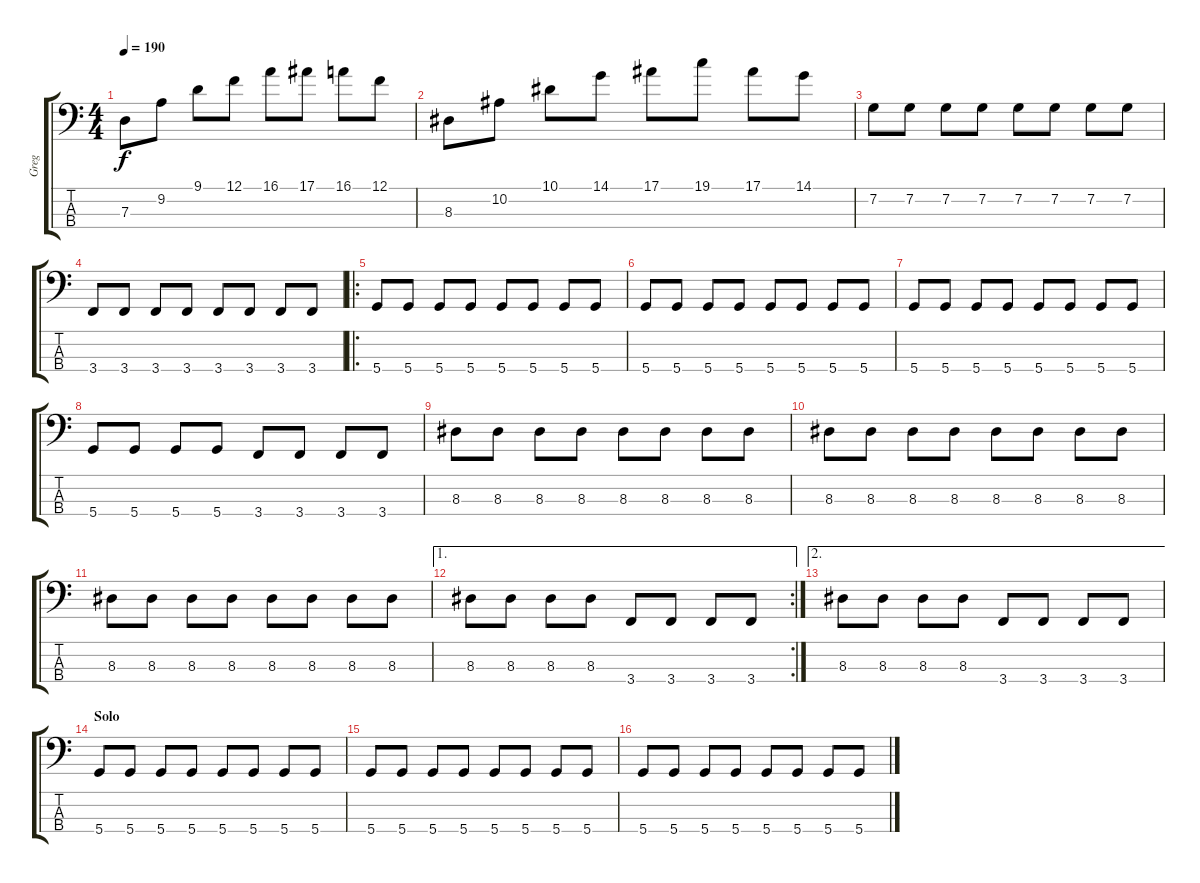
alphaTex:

\track ("Greg" "Greg") {instrument slapbass1}
\staff {score tabs}
\tuning (F2 C2 G1 D1) {hide}
\ts (4 4)
\tempo 190
\clef f4
\ks c
7.3.8{dy f} 9.2.8 9.1.8 12.1.8 16.1.8 17.1.8 16.1.8 12.1.8 |
8.3.8 10.2.8 10.1.8 14.1.8 17.1.8 19.1.8 17.1.8 14.1.8 |
7.2.8 7.2.8 7.2.8 7.2.8 7.2.8 7.2.8 7.2.8 7.2.8 |
3.4.8 3.4.8 3.4.8 3.4.8 3.4.8 3.4.8 3.4.8 3.4.8 |
\ro
5.4.8 5.4.8 5.4.8 5.4.8 5.4.8 5.4.8 5.4.8 5.4.8 |
5.4.8 5.4.8 5.4.8 5.4.8 5.4.8 5.4.8 5.4.8 5.4.8 |
5.4.8 5.4.8 5.4.8 5.4.8 5.4.8 5.4.8 5.4.8 5.4.8 |
5.4.8 5.4.8 5.4.8 5.4.8 3.4.8 3.4.8 3.4.8 3.4.8 |
8.3.8 8.3.8 8.3.8 8.3.8 8.3.8 8.3.8 8.3.8 8.3.8 |
8.3.8 8.3.8 8.3.8 8.3.8 8.3.8 8.3.8 8.3.8 8.3.8 |
8.3.8 8.3.8 8.3.8 8.3.8 8.3.8 8.3.8 8.3.8 8.3.8 |
\ae 1
\rc 2
8.3.8 8.3.8 8.3.8 8.3.8 3.4.8 3.4.8 3.4.8 3.4.8 |
\ae 2
8.3.8 8.3.8 8.3.8 8.3.8 3.4.8 3.4.8 3.4.8 3.4.8 |
\section ("" "Solo")
5.4.8 5.4.8 5.4.8 5.4.8 5.4.8 5.4.8 5.4.8 5.4.8 |
5.4.8 5.4.8 5.4.8 5.4.8 5.4.8 5.4.8 5.4.8 5.4.8 |
5.4.8 5.4.8 5.4.8 5.4.8 5.4.8 5.4.8 5.4.8 5.4.8
